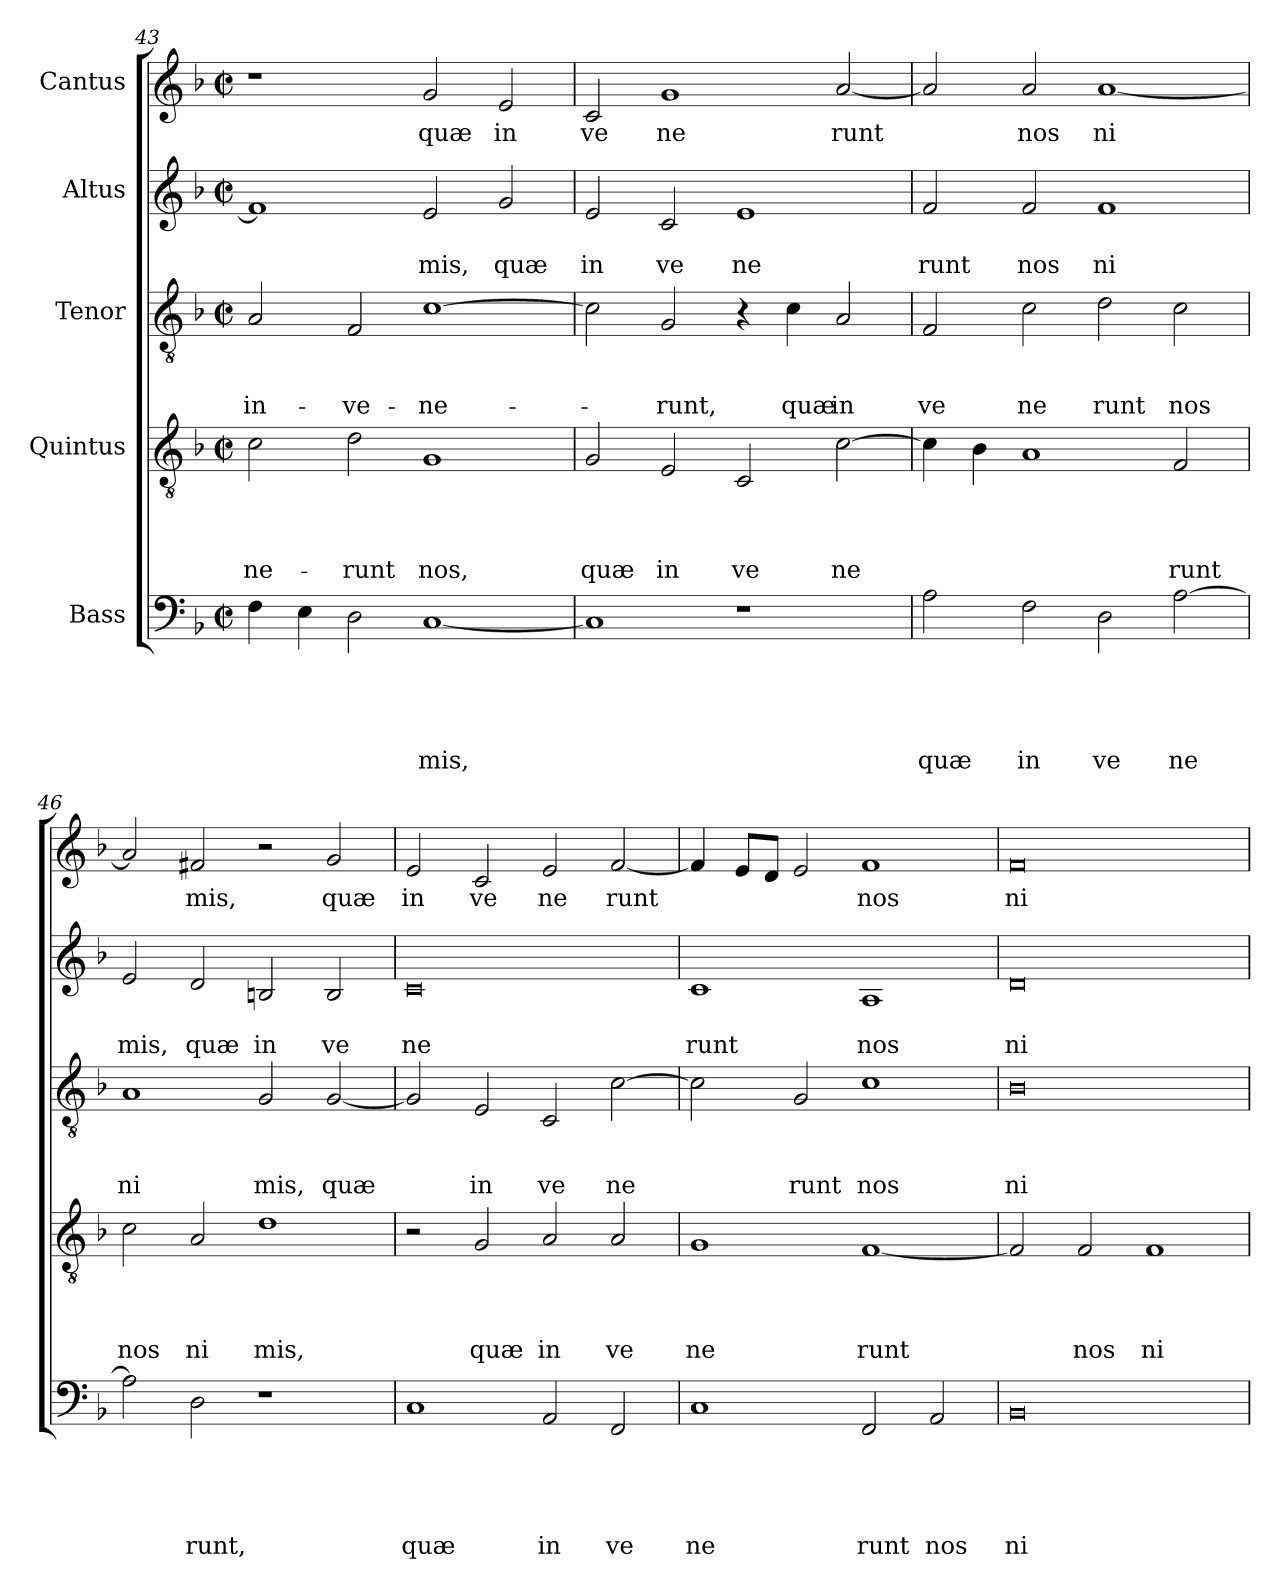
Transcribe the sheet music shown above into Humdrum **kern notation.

**kern	**text	**text	**text	**text	**text	**kern	**text	**text	**text	**text	**kern	**text	**text	**text	**kern	**text	**text	**kern	**text
*part5	*part5	*part5	*part5	*part5	*part5	*part4	*part4	*part4	*part4	*part4	*part3	*part3	*part3	*part3	*part2	*part2	*part2	*part1	*part1
*staff5	*staff5	*staff5	*staff5	*staff5	*staff5	*staff4	*staff4	*staff4	*staff4	*staff4	*staff3	*staff3	*staff3	*staff3	*staff2	*staff2	*staff2	*staff1	*staff1
*I"Bass	*	*	*	*	*	*I"Quintus	*	*	*	*	*I"Tenor	*	*	*	*I"Altus	*	*	*I"Cantus	*
*clefF4	*	*	*	*	*	*clefGv2	*	*	*	*	*clefGv2	*	*	*	*clefG2	*	*	*clefG2	*
*k[b-]	*	*	*	*	*	*k[b-]	*	*	*	*	*k[b-]	*	*	*	*k[b-]	*	*	*k[b-]	*
*F:	*	*	*	*	*	*F:	*	*	*	*	*F:	*	*	*	*F:	*	*	*F:	*
*M2/2	*	*	*	*	*	*M2/2	*	*	*	*	*M2/2	*	*	*	*M2/2	*	*	*M2/2	*
*met(c|)	*	*	*	*	*	*met(c|)	*	*	*	*	*met(c|)	*	*	*	*met(c|)	*	*	*met(c|)	*
=43	=43	=43	=43	=43	=43	=43	=43	=43	=43	=43	=43	=43	=43	=43	=43	=43	=43	=43	=43
!	!	!	!	!	!	!	!	!	!	!LO:LY:b	!	!	!	!LO:LY:b	!	!	!	!	!
4F\	.	.	.	.	.	2c\	.	.	.	-ne-	2A/	.	.	in-	1f]	.	.	1r	.
4E\	.	.	.	.	.	.	.	.	.	.	.	.	.	.	.	.	.	.	.
!	!	!	!	!	!	!	!	!	!	!LO:LY:b	!	!	!	!LO:LY:b	!	!	!	!	!
2D\	.	.	.	.	.	2d\	.	.	.	-runt	2F/	.	.	-ve-	.	.	.	.	.
!	!	!	!	!	!LO:LY:b	!	!	!	!	!LO:LY:b	!	!	!	!LO:LY:b	!	!	!LO:LY:b	!	!LO:LY:b
[<1C	.	.	.	.	mis,	1G	.	.	.	nos,	[<1c	.	.	-ne-	2e/	.	mis,	2g/	quæ
!	!	!	!	!	!	!	!	!	!	!	!	!	!	!	!	!	!LO:LY:b	!	!LO:LY:b
.	.	.	.	.	.	.	.	.	.	.	.	.	.	.	2g/	.	quæ	2e/	in
!!LO:LB:g=z
=44	=44	=44	=44	=44	=44	=44	=44	=44	=44	=44	=44	=44	=44	=44	=44	=44	=44	=44	=44
!	!	!	!	!	!	!	!	!	!	!LO:LY:b	!	!	!	!	!	!	!LO:LY:b	!	!LO:LY:b
1C]	.	.	.	.	.	2G/	.	.	.	quæ	2c\]	.	.	.	2e/	.	in	2c/	ve
!	!	!	!	!	!	!	!	!	!	!LO:LY:b	!	!	!	!LO:LY:b	!	!	!LO:LY:b	!	!LO:LY:b
.	.	.	.	.	.	2E/	.	.	.	in	2G/	.	.	-runt,	2c/	.	ve	1g	ne
!	!	!	!	!	!	!	!	!	!	!LO:LY:b	!	!	!	!	!	!	!LO:LY:b	!	!
1r	.	.	.	.	.	2C/	.	.	.	ve	4r	.	.	.	1e	.	ne	.	.
!	!	!	!	!	!	!	!	!	!	!	!	!	!	!LO:LY:b	!	!	!	!	!
.	.	.	.	.	.	.	.	.	.	.	4c\	.	.	quæ	.	.	.	.	.
!	!	!	!	!	!	!	!	!	!	!LO:LY:b	!	!	!	!LO:LY:b	!	!	!	!	!LO:LY:b
.	.	.	.	.	.	[>2c\	.	.	.	ne	2A/	.	.	in	.	.	.	[<2a/	runt
=45	=45	=45	=45	=45	=45	=45	=45	=45	=45	=45	=45	=45	=45	=45	=45	=45	=45	=45	=45
!	!	!	!	!	!LO:LY:b	!	!	!	!	!	!	!	!	!LO:LY:b	!	!	!LO:LY:b	!	!
2A\	.	.	.	.	quæ	4c\]	.	.	.	.	2F/	.	.	ve	2f/	.	runt	2a/]	.
.	.	.	.	.	.	4B-\	.	.	.	.	.	.	.	.	.	.	.	.	.
!	!	!	!	!	!LO:LY:b	!	!	!	!	!	!	!	!	!LO:LY:b	!	!	!LO:LY:b	!	!LO:LY:b
2F\	.	.	.	.	in	1A	.	.	.	.	2c\	.	.	ne	2f/	.	nos	2a/	nos
!	!	!	!	!	!LO:LY:b	!	!	!	!	!	!	!	!	!LO:LY:b	!	!	!LO:LY:b	!	!LO:LY:b
2D\	.	.	.	.	ve	.	.	.	.	.	2d\	.	.	runt	1f	.	ni	[<1a	ni
!	!	!	!	!	!LO:LY:b	!	!	!	!	!LO:LY:b	!	!	!	!LO:LY:b	!	!	!	!	!
[>2A\	.	.	.	.	ne	2F/	.	.	.	runt	2c\	.	.	nos	.	.	.	.	.
=46	=46	=46	=46	=46	=46	=46	=46	=46	=46	=46	=46	=46	=46	=46	=46	=46	=46	=46	=46
!	!	!	!	!	!	!	!	!	!	!LO:LY:b	!	!	!	!LO:LY:b	!	!	!LO:LY:b	!	!
2A\]	.	.	.	.	.	2c\	.	.	.	nos	1A	.	.	ni	2e/	.	mis,	2a/]	.
!	!	!	!	!	!LO:LY:b	!	!	!	!	!LO:LY:b	!	!	!	!	!	!	!LO:LY:b	!	!LO:LY:b
2D\	.	.	.	.	runt,	2A/	.	.	.	ni	.	.	.	.	2d/	.	quæ	2f#X/	mis,
!	!	!	!	!	!	!	!	!	!	!LO:LY:b	!	!	!	!LO:LY:b	!	!	!LO:LY:b	!	!
1r	.	.	.	.	.	1d	.	.	.	mis,	2G/	.	.	mis,	2Bn/	.	in	2r	.
!	!	!	!	!	!	!	!	!	!	!	!	!	!	!LO:LY:b	!	!	!LO:LY:b	!	!LO:LY:b
.	.	.	.	.	.	.	.	.	.	.	[<2G/	.	.	quæ	2B/	.	ve	2g/	quæ
=47	=47	=47	=47	=47	=47	=47	=47	=47	=47	=47	=47	=47	=47	=47	=47	=47	=47	=47	=47
!	!	!	!	!	!LO:LY:b	!	!	!	!	!	!	!	!	!	!	!	!LO:LY:b	!	!LO:LY:b
1C	.	.	.	.	quæ	2r	.	.	.	.	2G/]	.	.	.	0c	.	ne	2e/	in
!	!	!	!	!	!	!	!	!	!	!LO:LY:b	!	!	!	!LO:LY:b	!	!	!	!	!LO:LY:b
.	.	.	.	.	.	2G/	.	.	.	quæ	2E/	.	.	in	.	.	.	2c/	ve
!	!	!	!	!	!LO:LY:b	!	!	!	!	!LO:LY:b	!	!	!	!LO:LY:b	!	!	!	!	!LO:LY:b
2AA/	.	.	.	.	in	2A/	.	.	.	in	2C/	.	.	ve	.	.	.	2e/	ne
!	!	!	!	!	!LO:LY:b	!	!	!	!	!LO:LY:b	!	!	!	!LO:LY:b	!	!	!	!	!LO:LY:b
2FF/	.	.	.	.	ve	2A/	.	.	.	ve	[>2c\	.	.	ne	.	.	.	[<2f/	runt
=48	=48	=48	=48	=48	=48	=48	=48	=48	=48	=48	=48	=48	=48	=48	=48	=48	=48	=48	=48
!	!	!	!	!	!LO:LY:b	!	!	!	!	!LO:LY:b	!	!	!	!	!	!	!LO:LY:b	!	!
1C	.	.	.	.	ne	1G	.	.	.	ne	2c\]	.	.	.	1c	.	runt	4f/]	.
.	.	.	.	.	.	.	.	.	.	.	.	.	.	.	.	.	.	8e/L	.
.	.	.	.	.	.	.	.	.	.	.	.	.	.	.	.	.	.	8d/J	.
!	!	!	!	!	!	!	!	!	!	!	!	!	!	!LO:LY:b	!	!	!	!	!
.	.	.	.	.	.	.	.	.	.	.	2G/	.	.	runt	.	.	.	2e/	.
!	!	!	!	!	!LO:LY:b	!	!	!	!	!LO:LY:b	!	!	!	!LO:LY:b	!	!	!LO:LY:b	!	!LO:LY:b
2FF/	.	.	.	.	runt	[<1F	.	.	.	runt	1c	.	.	nos	1A	.	nos	1f	nos
!	!	!	!	!	!LO:LY:b	!	!	!	!	!	!	!	!	!	!	!	!	!	!
2AA/	.	.	.	.	nos	.	.	.	.	.	.	.	.	.	.	.	.	.	.
=49	=49	=49	=49	=49	=49	=49	=49	=49	=49	=49	=49	=49	=49	=49	=49	=49	=49	=49	=49
!	!	!	!	!	!LO:LY:b	!	!	!	!	!	!	!	!	!LO:LY:b	!	!	!LO:LY:b	!	!LO:LY:b
0BB-	.	.	.	.	ni	2F/]	.	.	.	.	0B-	.	.	ni	0d	.	ni	0f	ni
!	!	!	!	!	!	!	!	!	!	!LO:LY:b	!	!	!	!	!	!	!	!	!
.	.	.	.	.	.	2F/	.	.	.	nos	.	.	.	.	.	.	.	.	.
!	!	!	!	!	!	!	!	!	!	!LO:LY:b	!	!	!	!	!	!	!	!	!
.	.	.	.	.	.	1F	.	.	.	ni	.	.	.	.	.	.	.	.	.
=	=	=	=	=	=	=	=	=	=	=	=	=	=	=	=	=	=	=	=
*-	*-	*-	*-	*-	*-	*-	*-	*-	*-	*-	*-	*-	*-	*-	*-	*-	*-	*-	*-
